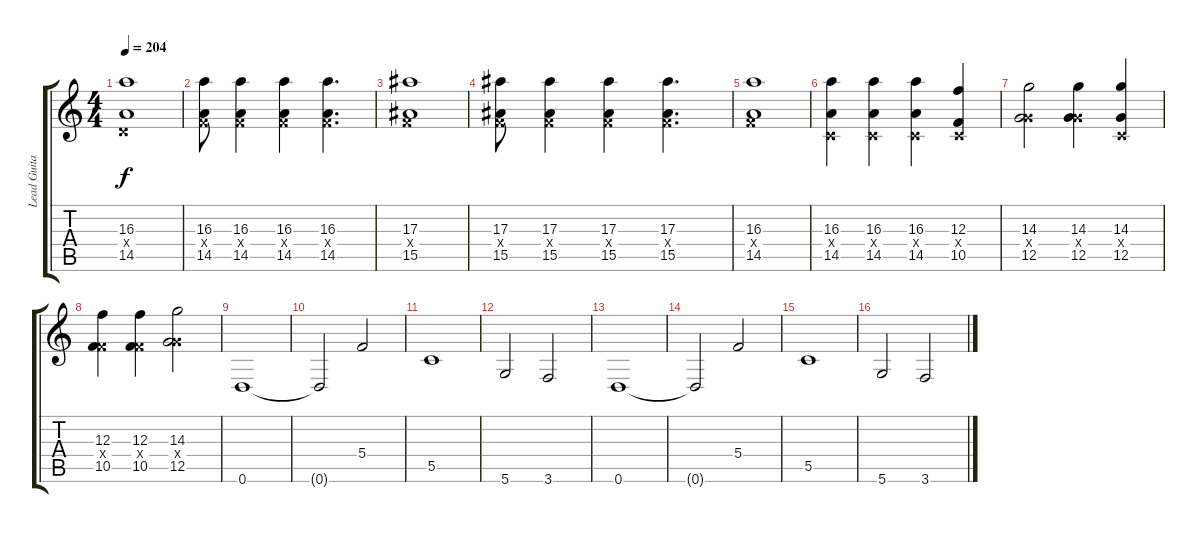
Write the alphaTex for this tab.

\track ("Lead Guitar  " "Lead Guita") {instrument overdrivenguitar}
\staff {score tabs}
\tuning (D4 A3 F3 C3 G2 D2) {hide}
\ts (4 4)
\tempo 204
\clef g2
\ks c
(16.3 2.4{x} 14.5).1{dy f} |
(16.3 5.4{x} 14.5).8 (16.3 5.4{x} 14.5).4 (16.3 5.4{x} 14.5).4 (16.3 5.4{x} 14.5).4{d} |
(17.3 5.4{x} 15.5).1 |
(17.3 5.4{x} 15.5).8 (17.3 5.4{x} 15.5).4 (17.3 5.4{x} 15.5).4 (17.3 5.4{x} 15.5).4{d} |
(16.3 5.4{x} 14.5).1 |
(16.3 0.4{x} 14.5).4 (16.3 0.4{x} 14.5).4 (16.3 0.4{x} 14.5).4 (12.3 0.4{x} 10.5).4 |
(14.3 7.4{x} 12.5).2 (14.3 7.4{x} 12.5).4 (14.3 0.4{x} 12.5).4 |
(12.3 5.4{x} 10.5).4 (12.3 5.4{x} 10.5).4 (14.3 7.4{x} 12.5).2 |
0.6.1 |
0.6{t}.2 5.4.2 |
5.5.1 |
5.6.2 3.6.2 |
0.6.1 |
0.6{t}.2 5.4.2 |
5.5.1 |
5.6.2 3.6.2
